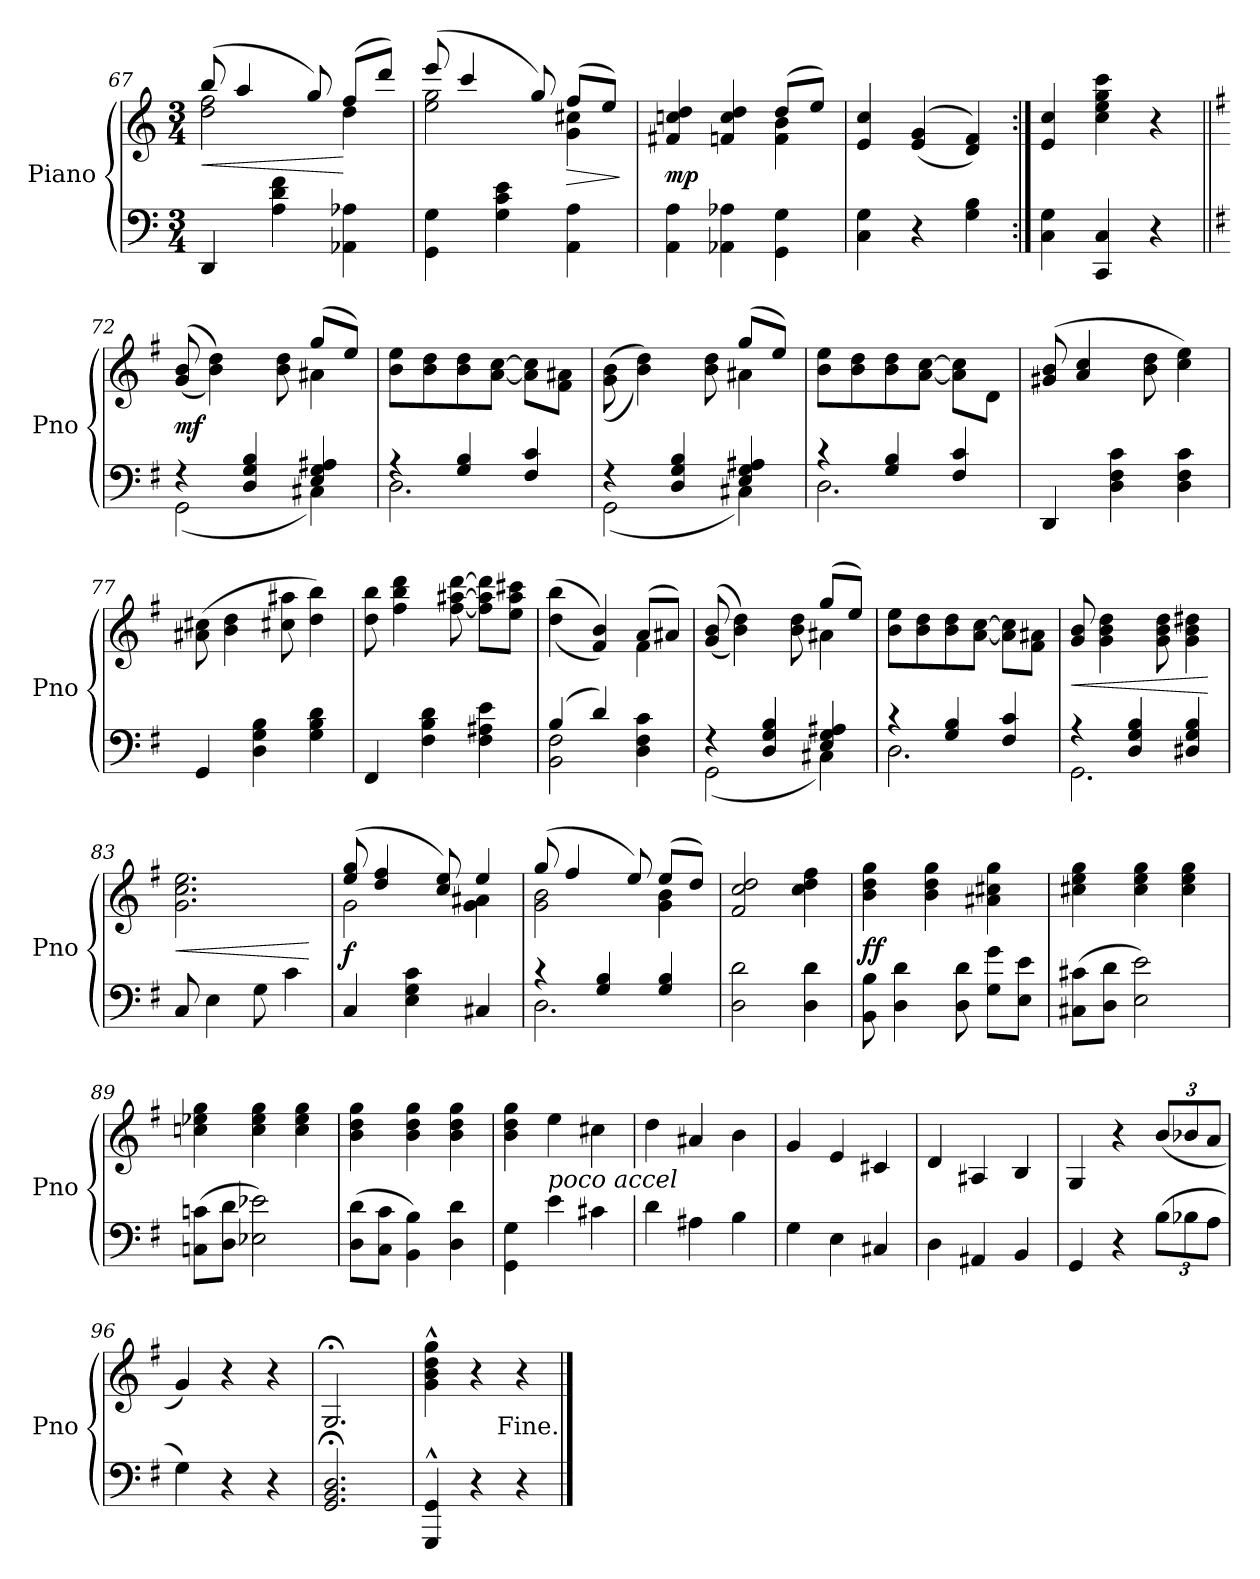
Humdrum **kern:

**kern	**kern	**dynam
*part1	*part1	*part1
*staff2	*staff1	*staff1/2
*I"Piano	*	*
*I'Pno	*	*
*clefF4	*clefG2	*
*k[]	*k[]	*
*M3/4	*M3/4	*
=67	=67	=67
*	*^	*
4DD	(8bb	2dd 2ff	<
.	4aa	.	.
4A 4d 4f	.	.	.
.	8gg)	.	.
4AA-X 4A-X	(8ffL	4dd	[
.	8dddJ)	.	.
=68	=68	=68	=68
4GG\ 4G\	(8eee	2ee 2gg	.
.	4ccc	.	.
4G 4c 4e	.	.	.
.	8gg)	.	.
4AA 4A	(8ffL	4g 4cc#X	>
.	8eeJ)	.	.
*	*v	*v	*
.	.	]
=69	=69	=69
*	*^	*
4AA 4A	4f#X 4ccn 4dd	2ryy	mp
4AA-X 4A-X	4fn 4cc 4dd	.	.
4GG\ 4G\	(8ddL	4f 4b	.
.	8eeJ)	.	.
*	*v	*v	*
=70	=70	=70
4C 4G	4e 4cc	.
4r	(<(>4e 4g	.
4G 4B	4d 4f))	.
=71:|!	=71:|!	=71:|!
4C 4G	4e 4cc	.
4CC 4C	4cc 4ee 4gg 4ccc	.
4r	4r	.
=72||	=72||	=72||
*k[f#]	*k[f#]	*
*^	*^	*
4rF	(2GG	(<(>8g 8b	2ryy	mf
.	.	4b 4dd))	.	.
4D 4G 4B	.	.	.	.
.	.	8b 8dd	.	.
4E 4G 4A#X	4C#X)	(8ggL	4a#X	.
.	.	8eeJ)	.	.
*	*	*v	*v	*
=73	=73	=73	=73
4rA	2.D	8b 8eeL	.
.	.	8b 8dd	.
4G 4B	.	8b 8dd	.
.	.	[8a [8ccJ	.
4F# 4c	.	8a]\ 8cc]\L	.
.	.	8f#\ 8a#X\J	.
=74	=74	=74	=74
*	*	*^	*
4rF	(2GG	(<(>8g\ 8b\	2ryy	.
.	.	4b 4dd))	.	.
4D 4G 4B	.	.	.	.
.	.	8b 8dd	.	.
4E 4G 4A#X	4C#X)	(8ggL	4a#X	.
.	.	8eeJ)	.	.
*	*	*v	*v	*
=75	=75	=75	=75
4r	2.D	8b 8eeL	.
.	.	8b 8dd	.
4G 4B	.	8b 8dd	.
.	.	[8a [8ccJ	.
4F# 4c	.	8a]\ 8cc]\L	.
.	.	8d\J	.
*v	*v	*	*
=76	=76	=76
4DD	(>8g#X 8b	.
.	4a/ 4cc/	.
4D 4F# 4c	.	.
.	8b 8dd	.
4D 4F# 4c	4cc 4ee)	.
=77	=77	=77
4GG	(8a#X 8cc#X	.
.	4b 4dd	.
4D 4G 4B	.	.
.	8cc#X 8aa#X	.
4G 4B 4d	4dd 4bb)	.
=78	=78	=78
4FF#	8dd 8bb	.
.	4ff# 4bb 4ddd	.
4F# 4B 4d	.	.
.	[8ff# [8aa#X [8ddd	.
4F# 4A#X 4e	8ff#] 8aa#] 8ddd]L	.
.	8ee 8aa# 8ccc#XJ	.
=79	=79	=79
*^	*^	*
(4B	2BB 2F#	(<(>4dd 4bb	2ryy	.
4d)	.	4f# 4b))	.	.
4D 4F# 4c	4ryy	(8aL	4f#	.
.	.	8a#XJ)	.	.
=80	=80	=80	=80	=80
4rF	(2GG	(<(>8g 8b	2ryy	.
.	.	4b 4dd))	.	.
4D 4G 4B	.	.	.	.
.	.	8b 8dd	.	.
4E 4G 4A#X	4C#X)	(8ggL	4a#X	.
.	.	8eeJ)	.	.
*	*	*v	*v	*
=81	=81	=81	=81
4r	2.D	8b 8eeL	.
.	.	8b 8dd	.
4G 4B	.	8b 8dd	.
.	.	[8a [8ccJ	.
4F# 4c	.	8a]\ 8cc]\L	.
.	.	8f#\ 8a#X\J	.
=82	=82	=82	=82
4rA	2.GG	8g 8b	<
.	.	4g 4b 4dd	.
4D 4G 4B	.	.	.
.	.	8g 8b 8dd	.
4D#X 4G 4B	.	4g 4b 4dd#X	.
*v	*v	*	*
.	.	[
=83	=83	=83
8C	2.g 2.cc 2.ee	<
4E	.	.
8G	.	.
4c	.	.
.	.	[
=84	=84	=84
*	*^	*
4C	(8ee 8gg	2g	f
.	4dd 4ff#	.	.
4E 4G 4c	.	.	.
.	8cc 8ee)	.	.
4C#X	4ee	4g 4a#X	.
=85	=85	=85	=85
*^	*	*	*
4rc	2.D	(8gg	2g 2b	.
.	.	4ff#	.	.
4G 4B	.	.	.	.
.	.	8ee)	.	.
4G 4B	.	(8eeL	4g 4b	.
.	.	8ddJ)	.	.
*v	*v	*	*	*
*	*v	*v	*
=86	=86	=86
2D 2d	2f# 2cc 2dd	.
4D 4d	4cc 4dd 4ff#	.
=87	=87	=87
8BB 8B	4b 4dd 4gg	ff
4D 4d	.	.
.	4b 4dd 4gg	.
8D 8d	.	.
8G 8gL	4a#X 4cc#X 4gg	.
8E 8eJ	.	.
=88	=88	=88
(8C#X 8c#XL	4cc#X 4ee 4gg	.
8D 8dJ	.	.
2E 2e)	4cc# 4ee 4gg	.
.	4cc# 4ee 4gg	.
=89	=89	=89
(8Cn 8cnL	4ccn 4ee-X 4gg	.
8D 8dJ	.	.
2E-X 2e-X)	4cc 4ee- 4gg	.
.	4cc 4ee- 4gg	.
=90	=90	=90
(8D 8dL	4b 4dd 4gg	.
8C 8cJ	.	.
4BB 4B)	4b 4dd 4gg	.
4D 4d	4b 4dd 4gg	.
=91	=91	=91
4GG\ 4G\	4b 4dd 4gg	.
!	!LO:TX:c:i:t=poco accel	!
4e	4ee	.
4c#X	4cc#X	.
=92	=92	=92
4d	4dd	.
4A#X	4a#X	.
4B	4b	.
=93	=93	=93
4G	4g	.
4E	4e	.
4C#X	4c#X	.
=94	=94	=94
4D	4d	.
4AA#X	4A#X	.
4BB	4B	.
=95	=95	=95
4GG	4G	.
4r	4r	.
(12BL	(12bL	.
12B-X	12b-X	.
12AJ	12aJ	.
=96	=96	=96
4G)	4g)	.
4r	4r	.
4r	4r	.
=97	=97	=97
2.GG;< 2.BB;< 2.D;<	2.G;<	.
=98	=98	=98
4GGG^^ 4GG^^	4g^^ 4b^^ 4dd^^ 4gg^^	.
4r	4r	.
4r	4r	.
!	!LO:TX:c:t=Fine.	!
==	==	==
*-	*-	*-
